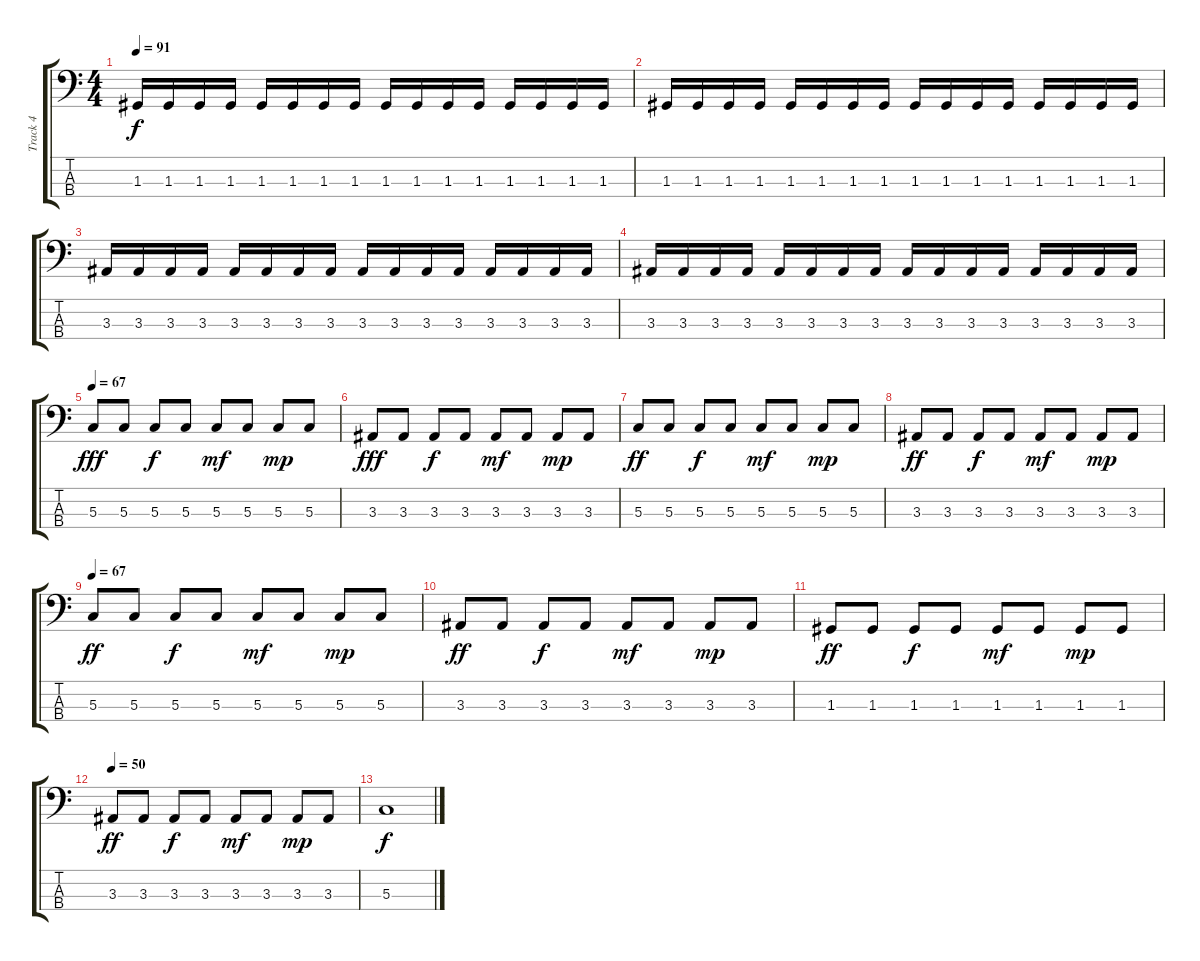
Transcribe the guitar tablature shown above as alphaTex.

\track ("Track 4" "Track 4") {instrument electricbasspick}
\staff {score tabs}
\tuning (F2 C2 G1 C1) {hide}
\ts (4 4)
\tempo 91
\clef f4
\ks c
1.3.16{dy f} 1.3.16 1.3.16 1.3.16 1.3.16 1.3.16 1.3.16 1.3.16 1.3.16 1.3.16 1.3.16 1.3.16 1.3.16 1.3.16 1.3.16 1.3.16 |
1.3.16 1.3.16 1.3.16 1.3.16 1.3.16 1.3.16 1.3.16 1.3.16 1.3.16 1.3.16 1.3.16 1.3.16 1.3.16 1.3.16 1.3.16 1.3.16 |
3.3.16 3.3.16 3.3.16 3.3.16 3.3.16 3.3.16 3.3.16 3.3.16 3.3.16 3.3.16 3.3.16 3.3.16 3.3.16 3.3.16 3.3.16 3.3.16 |
3.3.16 3.3.16 3.3.16 3.3.16 3.3.16 3.3.16 3.3.16 3.3.16 3.3.16 3.3.16 3.3.16 3.3.16 3.3.16 3.3.16 3.3.16 3.3.16 |
\tempo 67
5.3.8{dy fff volume 16 instrument fretlessbass} 5.3.8 5.3.8{dy f} 5.3.8 5.3.8{dy mf} 5.3.8 5.3.8{dy mp} 5.3.8 |
3.3.8{dy fff} 3.3.8 3.3.8{dy f} 3.3.8 3.3.8{dy mf} 3.3.8 3.3.8{dy mp} 3.3.8 |
5.3.8{dy ff} 5.3.8 5.3.8{dy f} 5.3.8 5.3.8{dy mf} 5.3.8 5.3.8{dy mp} 5.3.8 |
3.3.8{dy ff} 3.3.8 3.3.8{dy f} 3.3.8 3.3.8{dy mf} 3.3.8 3.3.8{dy mp} 3.3.8 |
\tempo 67
5.3.8{dy ff} 5.3.8 5.3.8{dy f} 5.3.8 5.3.8{dy mf} 5.3.8 5.3.8{dy mp} 5.3.8 |
3.3.8{dy ff} 3.3.8 3.3.8{dy f} 3.3.8 3.3.8{dy mf} 3.3.8 3.3.8{dy mp} 3.3.8 |
1.3.8{dy ff} 1.3.8 1.3.8{dy f} 1.3.8 1.3.8{dy mf} 1.3.8 1.3.8{dy mp} 1.3.8 |
\tempo 50
3.3.8{dy ff} 3.3.8 3.3.8{dy f} 3.3.8 3.3.8{dy mf} 3.3.8 3.3.8{dy mp} 3.3.8 |
5.3.1{dy f}
